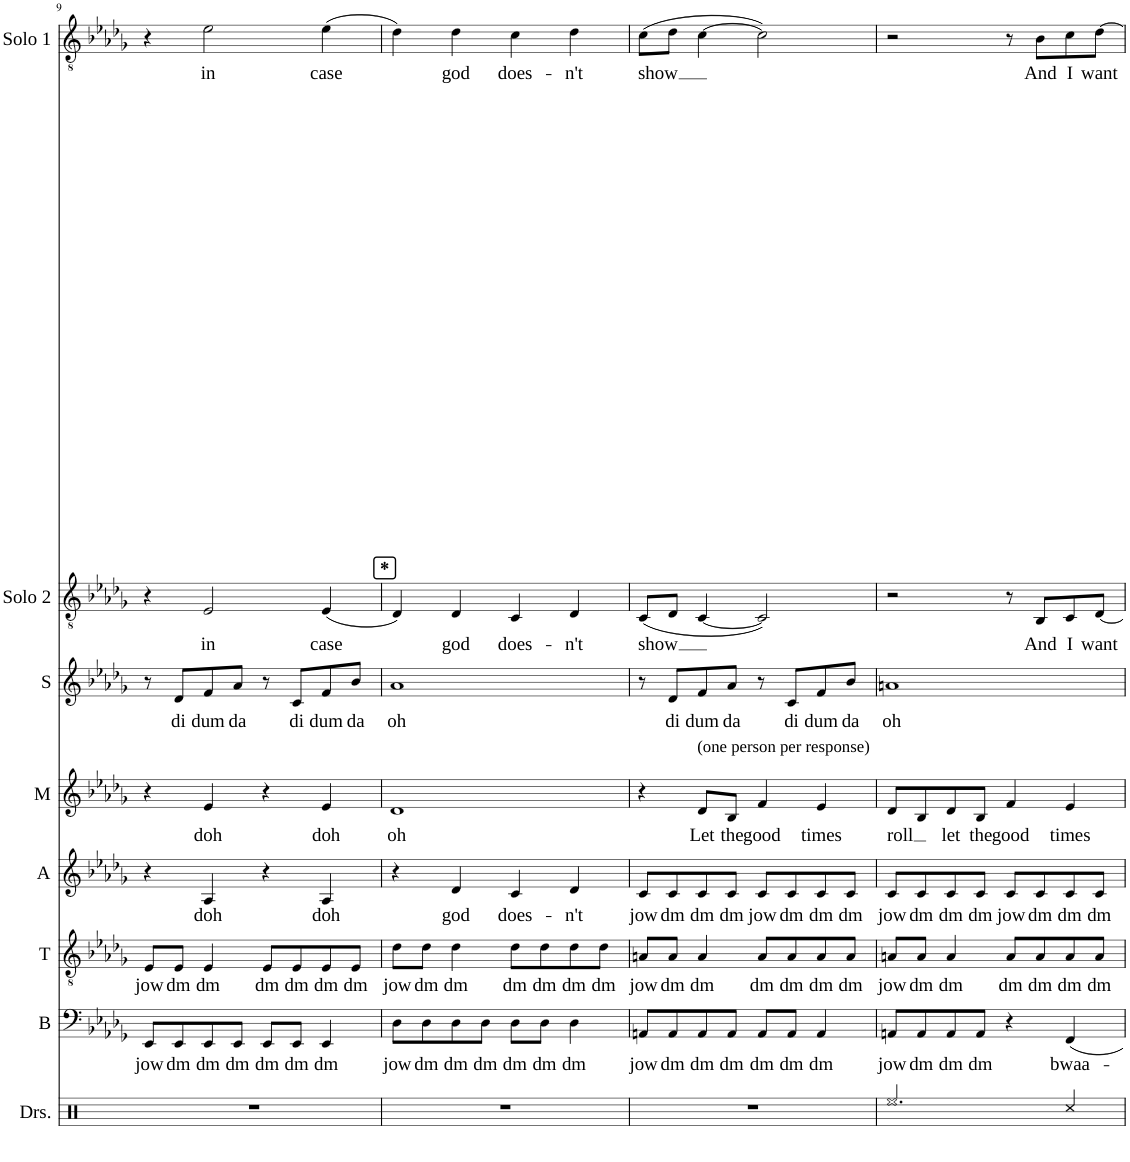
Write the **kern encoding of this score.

**kern	**kern	**text	**kern	**text	**kern	**text	**kern	**text	**kern	**text	**kern	**text	**kern	**text
*part8	*part7	*part7	*part6	*part6	*part5	*part5	*part4	*part4	*part3	*part3	*part2	*part2	*part1	*part1
*staff8	*staff7	*staff7	*staff6	*staff6	*staff5	*staff5	*staff4	*staff4	*staff3	*staff3	*staff2	*staff2	*staff1	*staff1
*I"Drumset	*I"Bass	*	*I"Tenor	*	*I"Alto	*	*I"Mezzo	*	*I"Soprano	*	*I"Solo 2	*	*I"Solo 1	*
*I'Drs.	*I'B	*	*I'T	*	*I'A	*	*I'M	*	*I'S	*	*I'Solo 2	*	*I'Solo 1	*
!!LO:PB:g=z
*clefX	*clefF4	*	*clefGv2	*	*clefG2	*	*clefG2	*	*clefG2	*	*clefGv2	*	*clefGv2	*
*k[]	*k[b-e-a-d-g-]	*	*k[b-e-a-d-g-]	*	*k[b-e-a-d-g-]	*	*k[b-e-a-d-g-]	*	*k[b-e-a-d-g-]	*	*k[b-e-a-d-g-]	*	*k[b-e-a-d-g-]	*
*M4/4	*M4/4	*	*M4/4	*	*M4/4	*	*M4/4	*	*M4/4	*	*M4/4	*	*M4/4	*
=9	=9	=9	=9	=9	=9	=9	=9	=9	=9	=9	=9	=9	=9	=9
!	!	!LO:LY:b	!	!LO:LY:b	!	!	!	!	!	!	!	!	!	!
1r	8EE-/L	jow	8E-/L	jow	4r	.	4r	.	8r	.	4r	.	4r	.
!	!	!LO:LY:b	!	!LO:LY:b	!	!	!	!	!	!LO:LY:b	!	!	!	!
.	8EE-/	dm	8E-/J	dm	.	.	.	.	8d-/L	di	.	.	.	.
!	!	!LO:LY:b	!	!LO:LY:b	!	!LO:LY:b	!	!LO:LY:b	!	!LO:LY:b	!	!LO:LY:b	!	!LO:LY:b
.	8EE-/	dm	4E-/	dm	4A-/	doh	4e-/	doh	8f/	dum	2E-/	in	2e-\	in
!	!	!LO:LY:b	!	!	!	!	!	!	!	!LO:LY:b	!	!	!	!
.	8EE-/J	dm	.	.	.	.	.	.	8a-/J	da	.	.	.	.
!	!	!LO:LY:b	!	!LO:LY:b	!	!	!	!	!	!	!	!	!	!
.	8EE-/L	dm	8E-/L	dm	4r	.	4r	.	8r	.	.	.	.	.
!	!	!LO:LY:b	!	!LO:LY:b	!	!	!	!	!	!LO:LY:b	!	!	!	!
.	8EE-/J	dm	8E-/	dm	.	.	.	.	8c/L	di	.	.	.	.
!	!	!LO:LY:b	!	!LO:LY:b	!	!LO:LY:b	!	!LO:LY:b	!	!LO:LY:b	!	!LO:LY:b	!	!LO:LY:b
.	4EE-/	dm	8E-/	dm	4A-/	doh	4e-/	doh	8f/	dum	(4E-/	case	(4e-\	case
!	!	!	!	!LO:LY:b	!	!	!	!	!	!LO:LY:b	!	!	!	!
.	.	.	8E-/J	dm	.	.	.	.	8b-/J	da	.	.	.	.
!!LO:REH:place=s1:b:B:cj:fs=14:t=*
=10	=10	=10	=10	=10	=10	=10	=10	=10	=10	=10	=10	=10	=10	=10
!	!	!LO:LY:b	!	!LO:LY:b	!	!	!	!LO:LY:b	!	!LO:LY:b	!	!	!	!
1r	8D-\L	jow	8d-\L	jow	4r	.	1d-	oh	1a-	oh	4D-/)	.	4d-\)	.
!	!	!LO:LY:b	!	!LO:LY:b	!	!	!	!	!	!	!	!	!	!
.	8D-\	dm	8d-\J	dm	.	.	.	.	.	.	.	.	.	.
!	!	!LO:LY:b	!	!LO:LY:b	!	!LO:LY:b	!	!	!	!	!	!LO:LY:b	!	!LO:LY:b
.	8D-\	dm	4d-\	dm	4d-/	god	.	.	.	.	4D-/	god	4d-\	god
!	!	!LO:LY:b	!	!	!	!	!	!	!	!	!	!	!	!
.	8D-\J	dm	.	.	.	.	.	.	.	.	.	.	.	.
!	!	!LO:LY:b	!	!LO:LY:b	!	!LO:LY:b	!	!	!	!	!	!LO:LY:b	!	!LO:LY:b
.	8D-\L	dm	8d-\L	dm	4c/	does-	.	.	.	.	4C/	does-	4c\	does-
!	!	!LO:LY:b	!	!LO:LY:b	!	!	!	!	!	!	!	!	!	!
.	8D-\J	dm	8d-\	dm	.	.	.	.	.	.	.	.	.	.
!	!	!LO:LY:b	!	!LO:LY:b	!	!LO:LY:b	!	!	!	!	!	!LO:LY:b	!	!LO:LY:b
.	4D-\	dm	8d-\	dm	4d-/	-n't	.	.	.	.	4D-/	-n't	4d-\	-n't
!	!	!	!	!LO:LY:b	!	!	!	!	!	!	!	!	!	!
.	.	.	8d-\J	dm	.	.	.	.	.	.	.	.	.	.
=11	=11	=11	=11	=11	=11	=11	=11	=11	=11	=11	=11	=11	=11	=11
!	!	!LO:LY:b	!	!LO:LY:b	!	!LO:LY:b	!	!	!	!	!	!LO:LY:b	!	!LO:LY:b
1r	8AAn/L	jow	8An/L	jow	8c/L	jow	4r	.	8r	.	(8C/L	show	(8c\L	show
!	!	!LO:LY:b	!	!LO:LY:b	!	!LO:LY:b	!	!	!	!LO:LY:b	!	!	!	!
.	8AA/	dm	8A/J	dm	8c/	dm	.	.	8d-/L	di	8D-/J	.	8d-\J	.
!	!	!	!	!	!	!	!LO:TX:a:t=(one person per response)	!	!	!	!	!	!	!
!	!	!LO:LY:b	!	!LO:LY:b	!	!LO:LY:b	!	!LO:LY:b	!	!LO:LY:b	!	!	!	!
.	8AA/	dm	4A/	dm	8c/	dm	8d-/L	Let	8f/	dum	[4C/	.	[4c\	.
!	!	!LO:LY:b	!	!	!	!LO:LY:b	!	!LO:LY:b	!	!LO:LY:b	!	!	!	!
.	8AA/J	dm	.	.	8c/J	dm	8B-/J	the	8a-/J	da	.	.	.	.
!	!	!LO:LY:b	!	!LO:LY:b	!	!LO:LY:b	!	!LO:LY:b	!	!	!	!	!	!
.	8AA/L	dm	8A/L	dm	8c/L	jow	4f/	good	8r	.	2C/])	.	2c\])	.
!	!	!LO:LY:b	!	!LO:LY:b	!	!LO:LY:b	!	!	!	!LO:LY:b	!	!	!	!
.	8AA/J	dm	8A/	dm	8c/	dm	.	.	8c/L	di	.	.	.	.
!	!	!LO:LY:b	!	!LO:LY:b	!	!LO:LY:b	!	!LO:LY:b	!	!LO:LY:b	!	!	!	!
.	4AA/	dm	8A/	dm	8c/	dm	4e-/	times	8f/	dum	.	.	.	.
!	!	!	!	!LO:LY:b	!	!LO:LY:b	!	!	!	!LO:LY:b	!	!	!	!
.	.	.	8A/J	dm	8c/J	dm	.	.	8b-/J	da	.	.	.	.
=12	=12	=12	=12	=12	=12	=12	=12	=12	=12	=12	=12	=12	=12	=12
!	!	!LO:LY:b	!	!LO:LY:b	!	!LO:LY:b	!	!LO:LY:b	!	!LO:LY:b	!	!	!	!
2.Ree/	8AAn/L	jow	8An/L	jow	8c/L	jow	8d-/L	roll	1an	oh	2r	.	2r	.
!	!	!LO:LY:b	!	!LO:LY:b	!	!LO:LY:b	!	!	!	!	!	!	!	!
.	8AA/	dm	8A/J	dm	8c/	dm	8B-/	.	.	.	.	.	.	.
!	!	!LO:LY:b	!	!LO:LY:b	!	!LO:LY:b	!	!LO:LY:b	!	!	!	!	!	!
.	8AA/	dm	4A/	dm	8c/	dm	8d-/	let	.	.	.	.	.	.
!	!	!LO:LY:b	!	!	!	!LO:LY:b	!	!LO:LY:b	!	!	!	!	!	!
.	8AA/J	dm	.	.	8c/J	dm	8B-/J	the	.	.	.	.	.	.
!	!	!	!	!LO:LY:b	!	!LO:LY:b	!	!LO:LY:b	!	!	!	!	!	!
.	4r	.	8A/L	dm	8c/L	jow	4f/	good	.	.	8r	.	8r	.
!	!	!	!	!LO:LY:b	!	!LO:LY:b	!	!	!	!	!	!LO:LY:b	!	!LO:LY:b
.	.	.	8A/	dm	8c/	dm	.	.	.	.	8BB-/L	And	8B-\L	And
!	!	!LO:LY:b	!	!LO:LY:b	!	!LO:LY:b	!	!LO:LY:b	!	!	!	!LO:LY:b	!	!LO:LY:b
4Rcc/	4FF/	bwaa-	8A/	dm	8c/	dm	4e-/	times	.	.	8C/	I	8c\	I
!	!	!	!	!LO:LY:b	!	!LO:LY:b	!	!	!	!	!	!LO:LY:b	!	!LO:LY:b
.	.	.	8A/J	dm	8c/J	dm	.	.	.	.	[8D-/J	want	[8d-\J	want
=	=	=	=	=	=	=	=	=	=	=	=	=	=	=
*-	*-	*-	*-	*-	*-	*-	*-	*-	*-	*-	*-	*-	*-	*-
